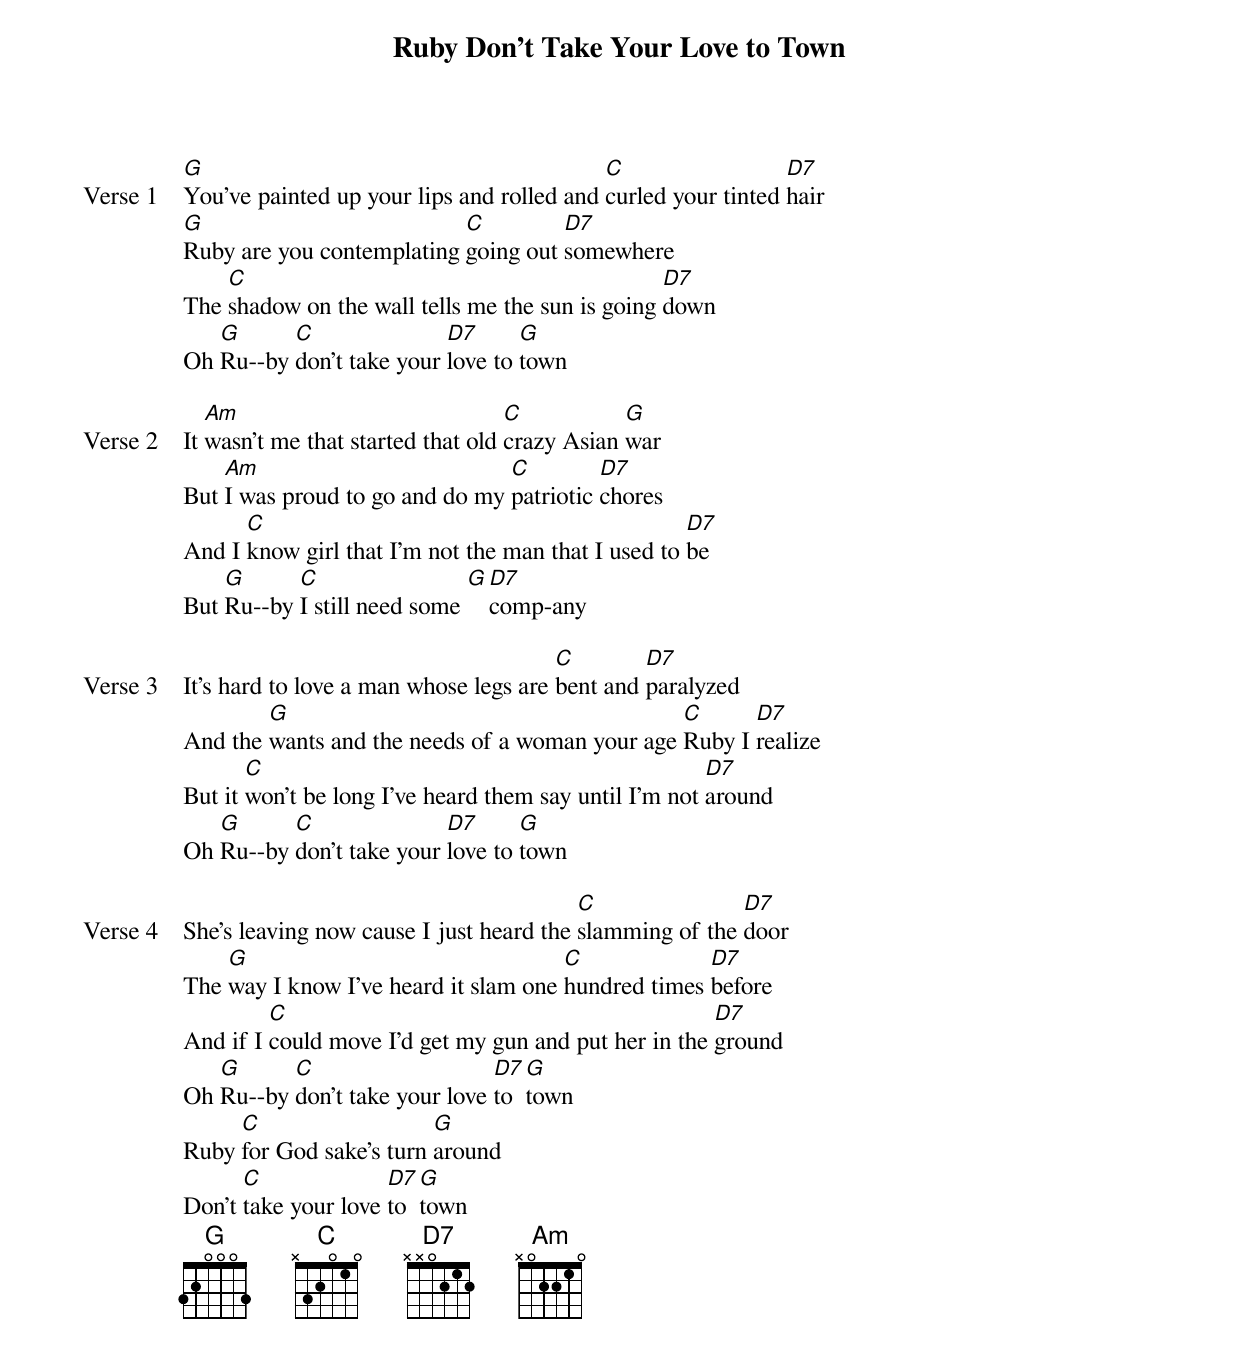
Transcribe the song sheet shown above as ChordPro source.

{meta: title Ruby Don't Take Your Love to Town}
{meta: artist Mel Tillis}

{start_of_verse: Verse 1}
[G]You've painted up your lips and rolled and [C]curled your tinted [D7]hair
[G]Ruby are you contemplating [C]going out [D7]somewhere
The [C]shadow on the wall tells me the sun is going [D7]down
Oh [G]Ru--by [C]don't take your [D7]love to [G]town
{end_of_verse}

{start_of_verse: Verse 2}
It [Am]wasn't me that started that old [C]crazy Asian [G]war
But [Am]I was proud to go and do my [C]patriotic [D7]chores
And I [C]know girl that I'm not the man that I used to [D7]be
But [G]Ru--by [C]I still need some [G][D7]comp-any
{end_of_verse}

{start_of_verse: Verse 3}
It's hard to love a man whose legs are [C]bent and [D7]paralyzed
And the [G]wants and the needs of a woman your age [C]Ruby I [D7]realize
But it [C]won't be long I've heard them say until I'm not [D7]around
Oh [G]Ru--by [C]don't take your [D7]love to [G]town
{end_of_verse}

{start_of_verse: Verse 4}
She's leaving now cause I just heard the [C]slamming of the [D7]door
The [G]way I know I've heard it slam one [C]hundred times [D7]before
And if I [C]could move I'd get my gun and put her in the [D7]ground
Oh [G]Ru--by [C]don't take your love [D7]to [G]town
Ruby [C]for God sake's turn [G]around
Don't [C]take your love [D7]to [G]town
{end_of_verse}
